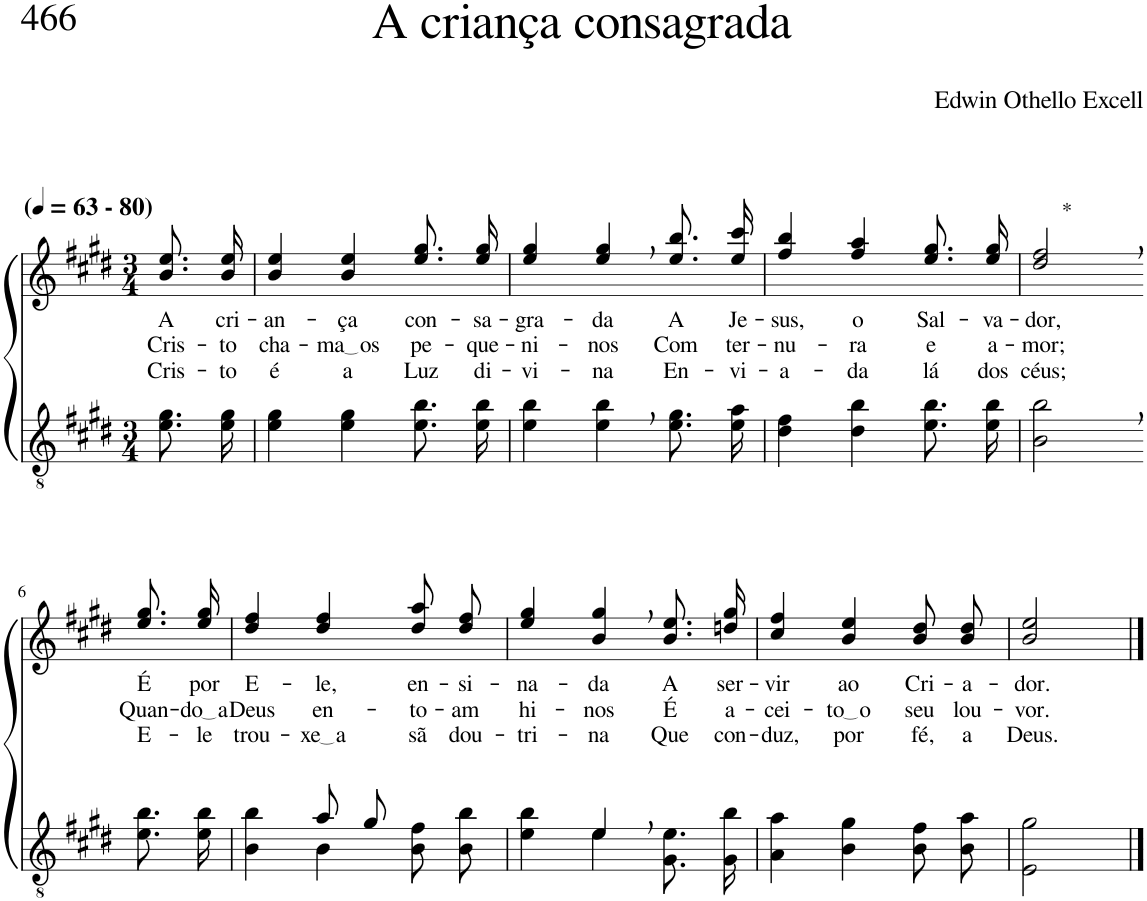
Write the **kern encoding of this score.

**kern	**kern	**text	**text	**text
*part2	*part1	*part1	*part1	*part1
*staff2	*staff1	*staff1	*staff1	*staff1
*I"Parte III e IV	*I"Parte I e II	*	*	*
*clefGv2	*clefG2	*	*	*
*Trd5c9	*Trd5c9	*	*	*
*k[f#c#g#d#]	*k[f#c#g#d#]	*	*	*
*M3/4	*M3/4	*	*	*
*MM63	*MM63	*	*	*
=1	=1	=1	=1	=1
!	!LO:TX:a:B:t=(	!	!	!
!	!LO:TX:a:B:t=- 80)	!	!	!
!	!	!LO:LY:b	!LO:LY:b	!LO:LY:b
8.e\ 8.g#\L	8.b\ 8.ee\L	A	Cris-	Cris-
!	!	!LO:LY:b	!LO:LY:b	!LO:LY:b
16e\ 16g#\Jk	16b\ 16ee\Jk	cri-	-to	-to
=2	=2	=2	=2	=2
!	!	!LO:LY:b	!LO:LY:b	!LO:LY:b
4e\ 4g#\	4b/ 4ee/	-an-	cha-	é
!	!	!LO:LY:b	!LO:LY:b	!LO:LY:b
4e\ 4g#\	4b/ 4ee/	-ça	ma os	a
!	!	!LO:LY:b	!LO:LY:b	!LO:LY:b
8.e\ 8.b\L	8.ee\ 8.gg#\L	con-	pe-	Luz
!	!	!LO:LY:b	!LO:LY:b	!LO:LY:b
16e\ 16b\Jk	16ee\ 16gg#\Jk	-sa-	-que-	di-
=3	=3	=3	=3	=3
!	!	!LO:LY:b	!LO:LY:b	!LO:LY:b
4e\ 4b\	4ee/ 4gg#/	-gra-	-ni-	-vi-
!	!	!LO:LY:b	!LO:LY:b	!LO:LY:b
4e\, 4b\,	4ee/, 4gg#/,	-da	-nos	-na
!	!	!LO:LY:b	!LO:LY:b	!LO:LY:b
8.e\ 8.g#\L	8.ee\ 8.bb\L	A	Com	En-
!	!	!LO:LY:b	!LO:LY:b	!LO:LY:b
16e\ 16a\Jk	16ee\ 16ccc#\Jk	Je-	ter-	-vi-
=4	=4	=4	=4	=4
!	!	!LO:LY:b	!LO:LY:b	!LO:LY:b
4d#\ 4f#\	4ff#/ 4bb/	-sus,	-nu-	-a-
!	!	!LO:LY:b	!LO:LY:b	!LO:LY:b
4d#\ 4b\	4ff#/ 4aa/	o	-ra	-da
!	!	!LO:LY:b	!LO:LY:b	!LO:LY:b
8.e\ 8.b\L	8.ee\ 8.gg#\L	Sal-	e	lá
!	!	!LO:LY:b	!LO:LY:b	!LO:LY:b
16e\ 16b\Jk	16ee\ 16gg#\Jk	-va-	a-	dos
=5	=5	=5	=5	=5
!	!LO:TX:a:t=*	!	!	!
!	!	!LO:LY:b	!LO:LY:b	!LO:LY:b
2B\, 2b\,	2dd#/, 2ff#/,	-dor,	-mor;	céus;
!!LO:LB:g=z
=6-	=6-	=6-	=6-	=6-
!	!	!LO:LY:b	!LO:LY:b	!LO:LY:b
8.e\ 8.b\L	8.ee\ 8.gg#\L	É	Quan-	E-
!	!	!LO:LY:b	!LO:LY:b	!LO:LY:b
16e\ 16b\Jk	16ee\ 16gg#\Jk	por	do a	-le
=7	=7	=7	=7	=7
*^	*	*	*	*
!	!	!	!LO:LY:b	!LO:LY:b	!LO:LY:b
4ryy	4B\ 4b\	4dd#/ 4ff#/	E-	Deus	trou-
!	!	!	!LO:LY:b	!LO:LY:b	!LO:LY:b
8a/L	4B\	4dd#/ 4ff#/	-le,	en-	xe a
8g#/J	.	.	.	.	.
!	!	!	!LO:LY:b	!LO:LY:b	!LO:LY:b
4ryy	8B\ 8f#\L	8dd#\ 8aa\L	en-	-to-	sã
!	!	!	!LO:LY:b	!LO:LY:b	!LO:LY:b
.	8B\ 8b\J	8dd#\ 8ff#\J	-si-	-am	dou-
=8	=8	=8	=8	=8	=8
!	!	!	!LO:LY:b	!LO:LY:b	!LO:LY:b
4ryy	4e\ 4b\	4ee/ 4gg#/	-na-	hi-	-tri-
!	!	!	!LO:LY:b	!LO:LY:b	!LO:LY:b
4e,/	4e\	4b/, 4gg#/,	-da	-nos	-na
!	!	!	!LO:LY:b	!LO:LY:b	!LO:LY:b
4ryy	8.G#\ 8.e\L	8.b\ 8.ee\L	A	É	Que
!	!	!	!LO:LY:b	!LO:LY:b	!LO:LY:b
.	16G#\ 16b\Jk	16ddn\ 16gg#\Jk	ser-	a-	con-
=9	=9	=9	=9	=9	=9
!	!	!	!LO:LY:b	!LO:LY:b	!LO:LY:b
*v	*v	*	*	*	*
4A\ 4a\	4cc#/ 4ff#/	-vir	-cei-	-duz,
!	!	!LO:LY:b	!LO:LY:b	!LO:LY:b
4B\ 4g#\	4b/ 4ee/	ao	to o	por
!	!	!LO:LY:b	!LO:LY:b	!LO:LY:b
8B\ 8f#\L	8b\ 8dd#\L	Cri-	seu	fé,
!	!	!LO:LY:b	!LO:LY:b	!LO:LY:b
8B\ 8a\J	8b\ 8dd#\J	-a-	lou-	a
=10	=10	=10	=10	=10
!	!	!LO:LY:b	!LO:LY:b	!LO:LY:b
2E\ 2g#\	2b/ 2ee/	-dor.	-vor.	Deus.
==	==	==	==	==
*-	*-	*-	*-	*-
